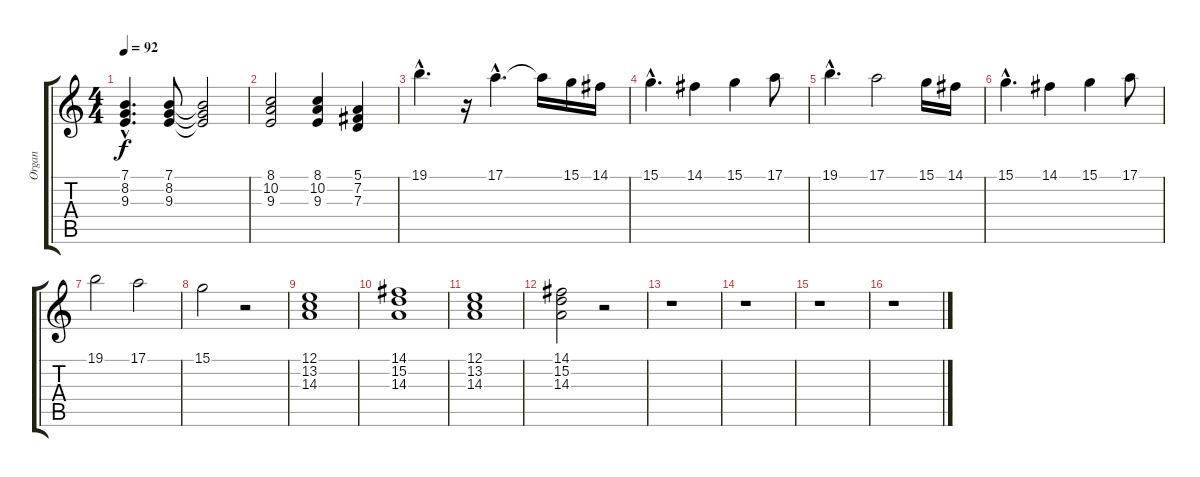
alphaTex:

\track ("Organ" "Organ") {instrument drawbarorgan}
\staff {score tabs}
\tuning (E4 B3 G3 D3 A2 E2) {hide}
\ts (4 4)
\tempo 92
\clef g2
\ks c
(7.1{hac} 8.2{hac} 9.3{hac}).4{d dy f} (7.1 8.2 9.3).8 (7.1{t} 8.2{t} 9.3{t}).2 |
(8.1 10.2 9.3).2 (8.1 10.2 9.3).4 (5.1 7.2 7.3).4 |
19.1{hac}.4{d volume 9 instrument pad1newage} r.16 17.1{hac}.4{d} 17.1{t}.16 15.1.16 14.1.16 |
15.1{hac}.4{d volume 9 instrument pad1newage} 14.1.4 15.1.4 17.1.8 |
19.1{hac}.4{d volume 9 instrument pad1newage} 17.1.2 15.1.16 14.1.16 |
15.1{hac}.4{d volume 9 instrument pad1newage} 14.1.4 15.1.4 17.1.8 |
19.1.2{volume 9 instrument pad1newage} 17.1.2 |
15.1.2{volume 9 instrument pad1newage} r.2 |
(12.1 13.2 14.3).1{volume 9 instrument drawbarorgan} |
(14.1 15.2 14.3).1 |
(12.1 13.2 14.3).1 |
(14.1 15.2 14.3).2 r.2 |
r.1 |
r.1 |
r.1 |
r.1
